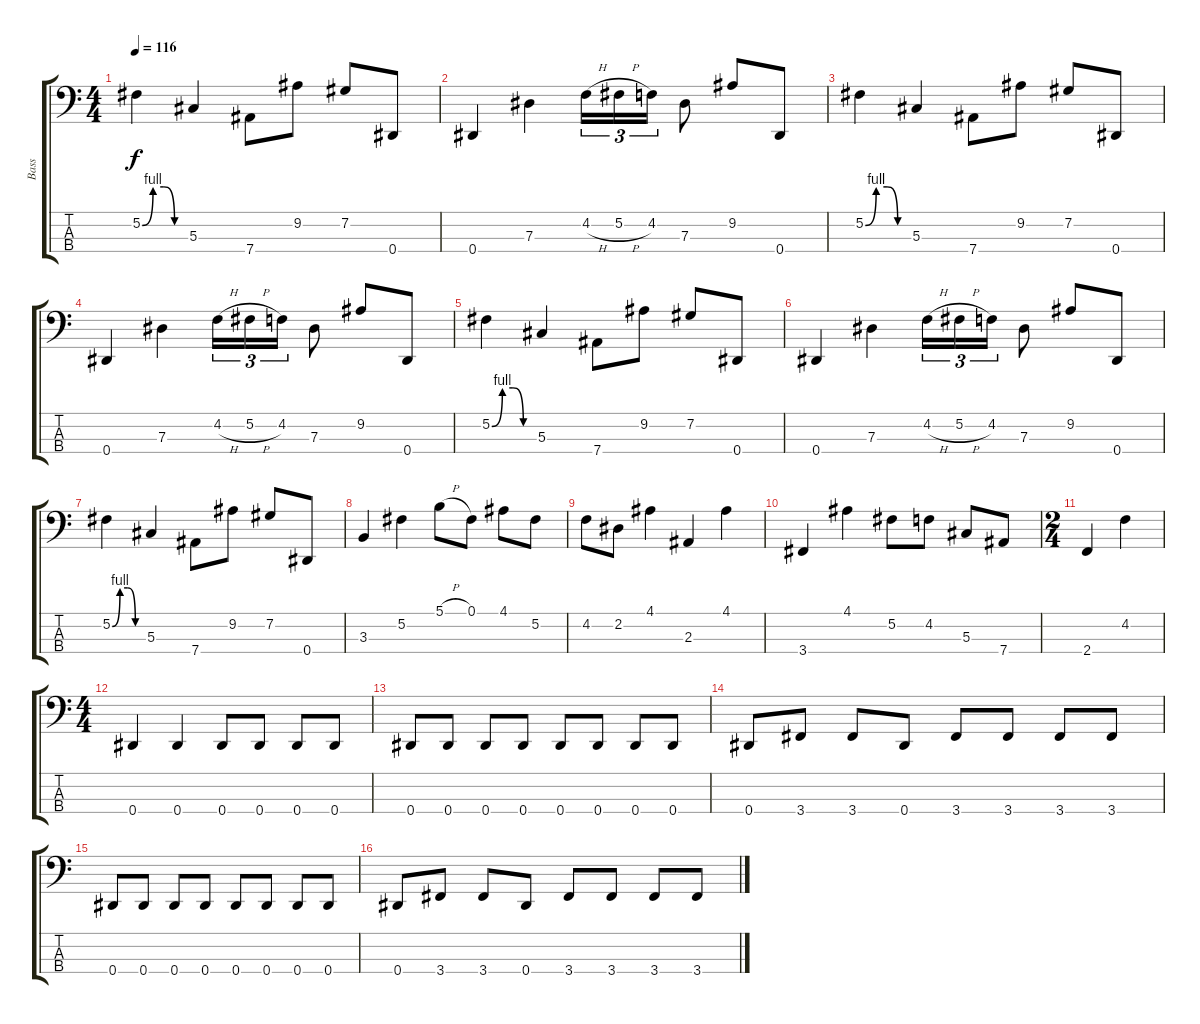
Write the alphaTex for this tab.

\track ("Bass" "Bass") {instrument electricbassfinger}
\staff {score tabs}
\tuning (Gb2 Db2 Ab1 Eb1) {hide}
\ts (4 4)
\tempo 116
\clef f4
\ks c
5.2{be (custom 0 0 15 4 30 4 45 0 60 0)}.4{dy f} 5.3.4 7.4.8 9.2.8 7.2.8 0.4.8 |
0.4.4 7.3.4 4.2{h}.16{tu (3 2)} 5.2{h}.16{tu (3 2)} 4.2.16{tu (3 2)} 7.3.8 9.2.8 0.4.8 |
5.2{be (custom 0 0 15 4 30 4 45 0 60 0)}.4 5.3.4 7.4.8 9.2.8 7.2.8 0.4.8 |
0.4.4 7.3.4 4.2{h}.16{tu (3 2)} 5.2{h}.16{tu (3 2)} 4.2.16{tu (3 2)} 7.3.8 9.2.8 0.4.8 |
5.2{be (custom 0 0 15 4 30 4 45 0 60 0)}.4 5.3.4 7.4.8 9.2.8 7.2.8 0.4.8 |
0.4.4 7.3.4 4.2{h}.16{tu (3 2)} 5.2{h}.16{tu (3 2)} 4.2.16{tu (3 2)} 7.3.8 9.2.8 0.4.8 |
5.2{be (custom 0 0 15 4 30 4 45 0 60 0)}.4 5.3.4 7.4.8 9.2.8 7.2.8 0.4.8 |
3.3.4 5.2.4 5.1{h}.8 0.1.8 4.1.8 5.2.8 |
4.2.8 2.2.8 4.1.4 2.3.4 4.1.4 |
3.4.4 4.1.4 5.2.8 4.2.8 5.3.8 7.4.8 |
\ts (2 4)
2.4.4 4.2.4 |
\ts (4 4)
0.4.4 0.4.4 0.4.8 0.4.8 0.4.8 0.4.8 |
0.4.8 0.4.8 0.4.8 0.4.8 0.4.8 0.4.8 0.4.8 0.4.8 |
0.4.8 3.4.8 3.4.8 0.4.8 3.4.8 3.4.8 3.4.8 3.4.8 |
0.4.8 0.4.8 0.4.8 0.4.8 0.4.8 0.4.8 0.4.8 0.4.8 |
0.4.8 3.4.8 3.4.8 0.4.8 3.4.8 3.4.8 3.4.8 3.4.8
